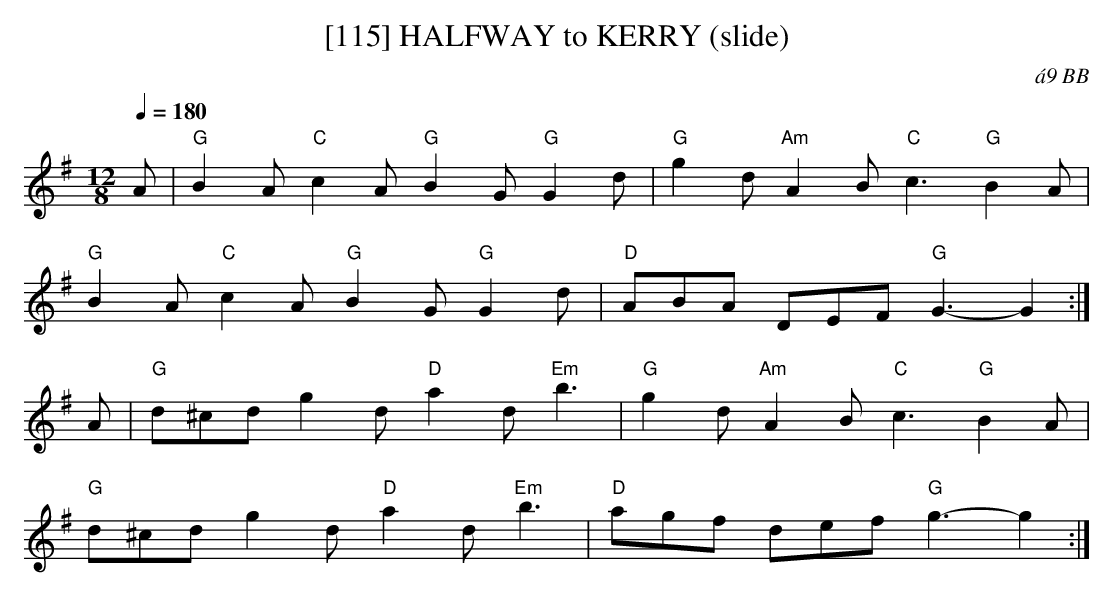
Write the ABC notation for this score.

X:1
T:[115] HALFWAY to KERRY (slide)
C:\'a9 BB
Q:1/4=180
M:12/8
L:1/8
K:G
A|"G"B2 A "C"c2 A "G"B2 G "G"G2 d|"G"g2 d "Am"A2 B "C"c3 "G"B2 A|
"G"B2 A "C"c2 A "G"B2 G "G"G2 d|"D"ABA DEF "G"G3-G2 :|
A|"G"d^cd g2 d "D"a2 d "Em"b3|"G"g2 d "Am"A2 B "C"c3 "G"B2 A|
"G"d^cd g2 d "D"a2 d "Em"b3|"D"agf def "G"g3-g2 :|
